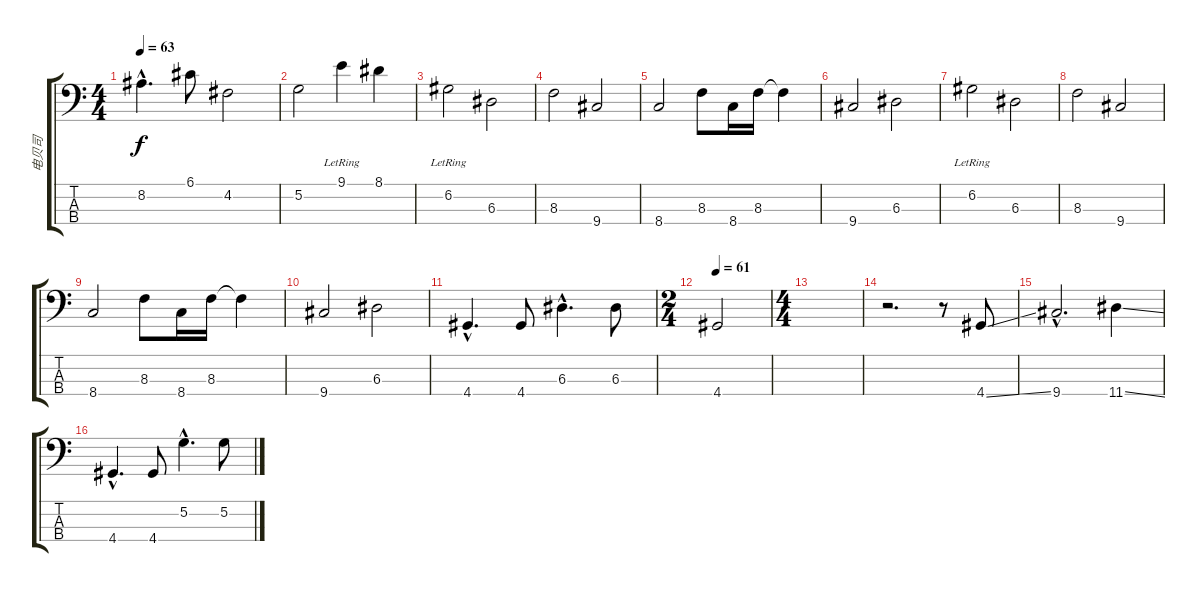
\track ("电贝司" "电贝司") {instrument electricbassfinger}
\staff {score tabs}
\tuning (G2 D2 A1 E1) {hide}
\ts (4 4)
\tempo 63
\clef f4
\ks c
8.2{hac}.4{d dy f} 6.1.8 4.2.2 |
5.2.2 9.1{lr}.4 8.1.4 |
6.2{lr}.2 6.3.2 |
8.3.2 9.4.2 |
8.4.2 8.3.8 8.4.16 8.3.16 8.3{t}.4 |
9.4.2 6.3.2 |
6.2{lr}.2 6.3.2 |
8.3.2 9.4.2 |
8.4.2 8.3.8 8.4.16 8.3.16 8.3{t}.4 |
9.4.2 6.3.2 |
4.4{hac}.4{d} 4.4.8 6.3{hac}.4{d} 6.3.8 |
\ts (2 4)
\tempo 61
4.4.2 |
\ts (4 4)
|
r.2{d} r.8 4.4{ss}.8 |
9.4{hac}.2{d} 11.4{ss}.4 |
4.4{hac}.4{d} 4.4.8 5.2{hac}.4{d} 5.2{ss}.8
